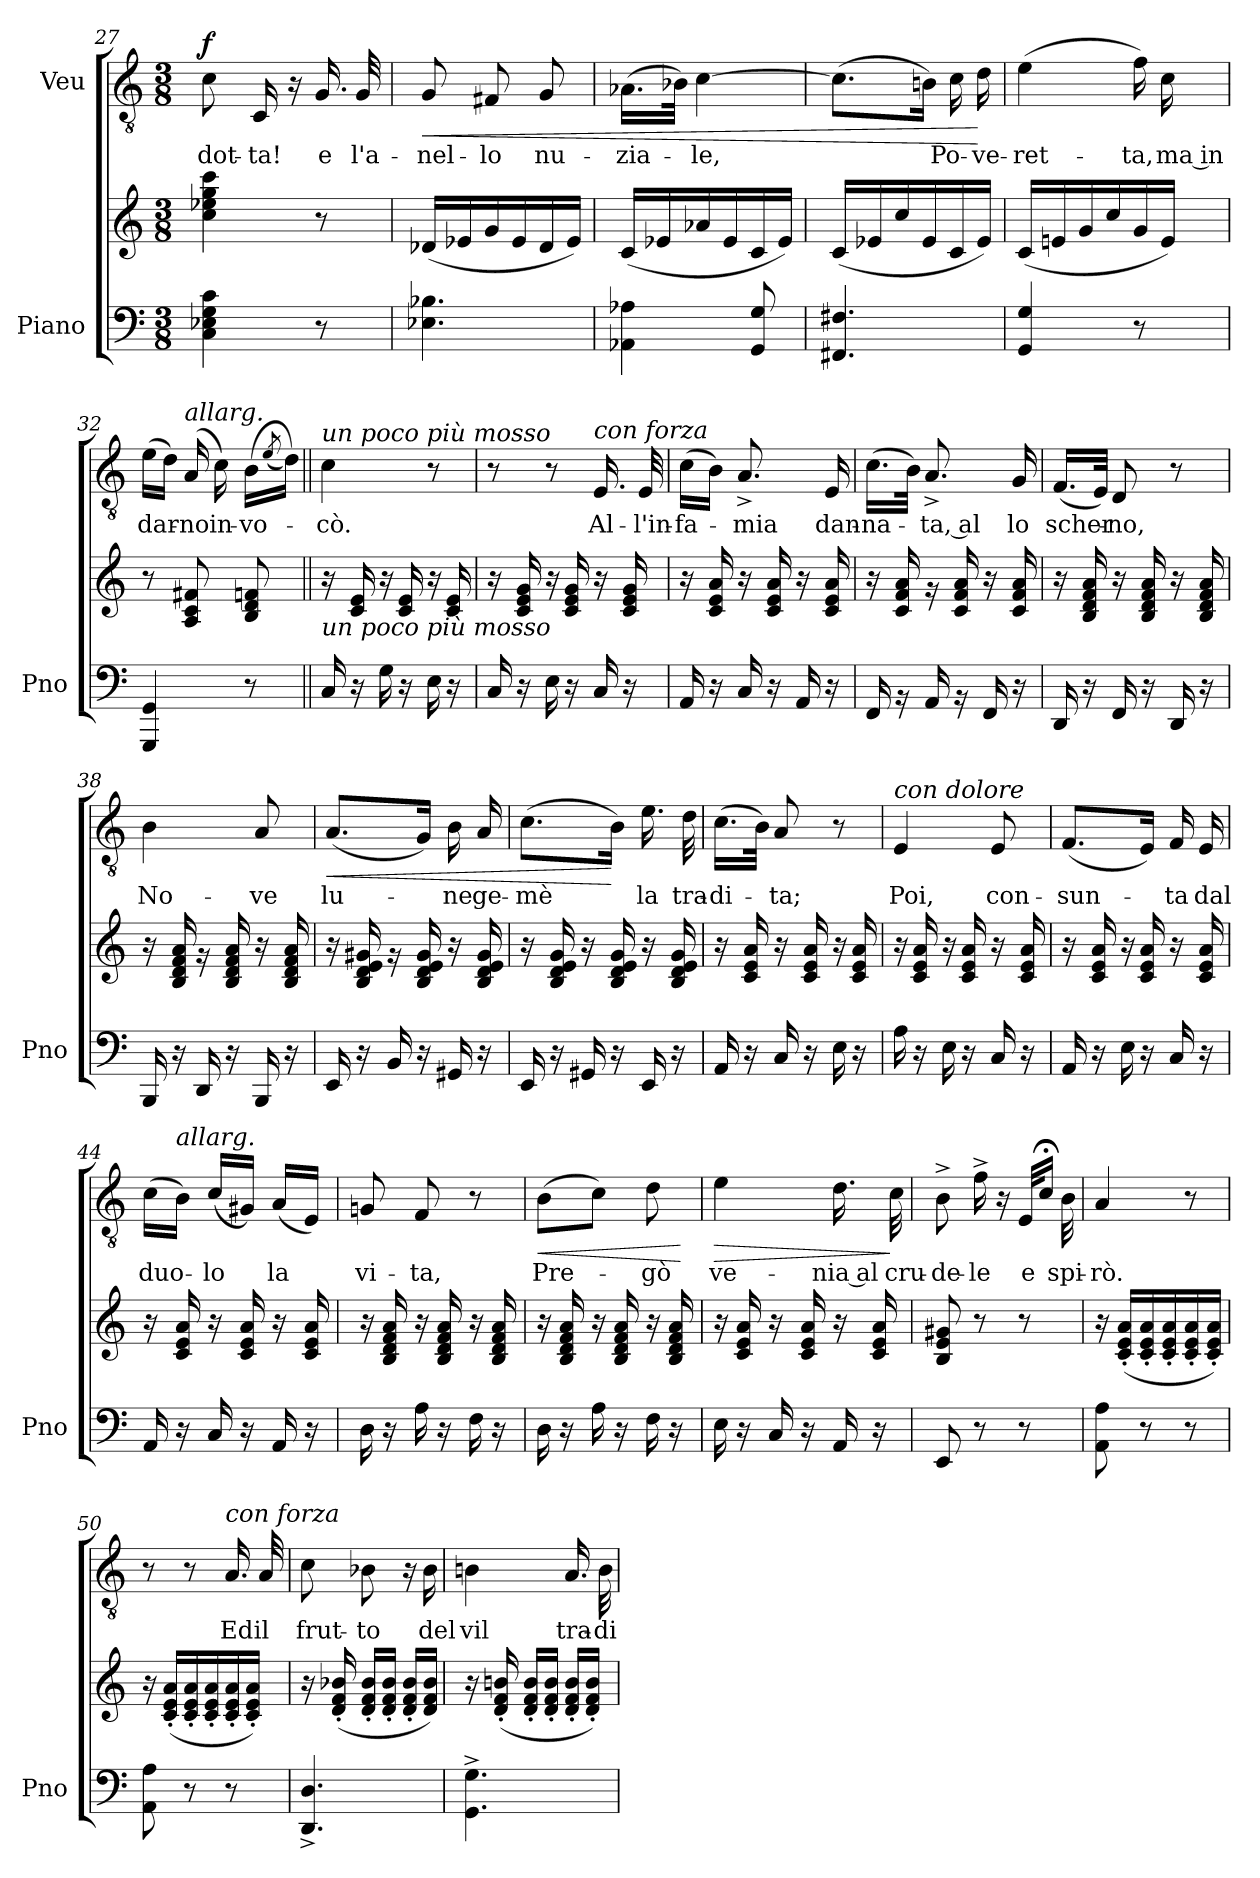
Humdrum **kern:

**kern	**kern	**kern	**text	**dynam
*part2	*part2	*part1	*part1	*part1
*staff3	*staff2	*staff1	*staff1	*staff1
*I"Piano	*	*I"Veu	*	*
*I'Pno	*	*	*	*
!!LO:PB:g=z
*clefF4	*clefG2	*clefGv2	*	*
*k[]	*k[]	*k[]	*	*
*M3/8	*M3/8	*M3/8	*	*
=27	=27	=27	=27	=27
!	!	!	!	!LO:DY:a
4C\ 4E-X\ 4G\ 4c\	4cc\ 4ee-X\ 4gg\ 4ccc\	8c\	-dot-	f
.	.	16C/	-ta!	.
.	.	16r	.	.
8r	8r	16.G/	e	.
.	.	32G/	l'a-	.
=28	=28	=28	=28	=28
!	!	!	!	!LO:HP:b
4.E-X\ 4.B-X\	(16d-X/LL	8G/	-nel-	<
.	16e-X/	.	.	.
.	16g/	8F#X/	-lo	.
.	16e-/	.	.	.
.	16d-/	8G/	nu-	.
.	16e-/JJ)	.	.	.
=29	=29	=29	=29	=29
4AA-X\ 4A-X\	(16c/LL	(>16.A-X\LL	-zia-	.
.	16e-X/	.	.	.
.	.	32B-X\JJk)	.	.
.	16a-X/	[4c\	-le,	.
.	16e-/	.	.	.
8GG/ 8G/	16c/	.	.	.
.	16e-/JJ)	.	.	.
=30	=30	=30	=30	=30
4.FF#X/ 4.F#X/	(16c/LL	(>8.c\L]	.	.
.	16e-X/	.	.	.
.	16cc/	.	.	.
.	16e-/	16Bn\Jk)	.	.
.	16c/	16c\	Po-	.
.	16e-/JJ)	16d\	-ve-	[
=31	=31	=31	=31	=31
4GG/ 4G/	(16c/LL	(>4e\	-ret-	.
.	16en/	.	.	.
.	16g/	.	.	.
.	16cc/	.	.	.
8r	16g/	16f\)	-ta,	.
.	16e/JJ)	16c\	ma in	.
!!LO:LB:g=z
=32	=32	=32	=32	=32
*	*	*MM40	*	*
4GGG/ 4GG/	8r	(>16e\LL	-dar-	.
.	.	16d\JJ)	.	.
!	!	!LO:TX:a:i:t=allarg.	!	!
.	8A/ 8c/ 8f#X/	(>16A/	-no	.
.	.	16c\)	in-	.
8r	8B/ 8d/ 8fn/	(>16B\LL	-vo-	.
.	.	(8qe/	.	.
.	.	16d\JJ))	.	.
=33||	=33||	=33||	=33||	=33||
!	!	!LO:TX:a:i:t=un poco più mosso	!	!
!	!LO:TX:b:i:t=un poco più mosso	!	!	!
16C/	16r	4c\	-cò.	.
16r	16c/ 16e/	.	.	.
16G\	16r	.	.	.
16r	16c/ 16e/	.	.	.
16E\	16r	8r	.	.
16r	16c/ 16e/	.	.	.
=34	=34	=34	=34	=34
16C/	16r	8r	.	.
16r	16c/ 16e/ 16g/	.	.	.
16E\	16r	8r	.	.
16r	16c/ 16e/ 16g/	.	.	.
*	*	*MM42	*	*
!	!	!LO:TX:a:i:t=con forza	!	!
16C/	16r	16.E/	Al-	.
16r	16c/ 16e/ 16g/	.	.	.
.	.	32E/	-l'in-	.
=35	=35	=35	=35	=35
16AA/	16r	(>16c\LL	-fa-	.
16r	16c/ 16e/ 16a/	16B\JJ)	.	.
16C/	16r	8.A^/	-mia	.
16r	16c/ 16e/ 16a/	.	.	.
16AA/	16r	.	.	.
16r	16c/ 16e/ 16a/	16E/	dan-	.
=36	=36	=36	=36	=36
16FF/	16r	(>16.c\LL	-na-	.
16rBB	16c/ 16f/ 16a/	.	.	.
.	.	32B\JJk)	.	.
16AA/	16rg	8.A^/	ta, al	.
16rBB	16c/ 16f/ 16a/	.	.	.
16FF/	16r	.	.	.
16r	16c/ 16f/ 16a/	16G/	-lo	.
!!LO:LB:g=z
=37	=37	=37	=37	=37
16DD/	16r	(16.F/LL	scher-	.
16r	16B/ 16d/ 16f/ 16a/	.	.	.
.	.	32E/JJk)	.	.
16FF/	16r	8D/	-no,	.
16r	16B/ 16d/ 16f/ 16a/	.	.	.
16DD/	16r	8r	.	.
16r	16B/ 16d/ 16f/ 16a/	.	.	.
=38	=38	=38	=38	=38
16BBB/	16r	4B\	No-	.
16r	16B/ 16d/ 16f/ 16a/	.	.	.
16DD/	16rg	.	.	.
16r	16B/ 16d/ 16f/ 16a/	.	.	.
16BBB/	16r	8A/	-ve	.
16r	16B/ 16d/ 16f/ 16a/	.	.	.
=39	=39	=39	=39	=39
!	!	!	!	!LO:HP:b
16EE/	16r	(8.A/L	lu-	<
16r	16B/ 16d/ 16e/ 16g#X/	.	.	.
16BB/	16rg	.	.	.
16r	16B/ 16d/ 16e/ 16g#/	16G/Jk)	.	.
16GG#X/	16r	16B\	-ne	.
16r	16B/ 16d/ 16e/ 16g#/	16A/	ge-	.
=40	=40	=40	=40	=40
16EE/	16r	(>8.c\L	-mè	.
16r	16B/ 16d/ 16e/ 16g/	.	.	.
16GG#X/	16r	.	.	.
16r	16B/ 16d/ 16e/ 16g/	16B\Jk)	.	[
16EE/	16r	16.e\	la	.
16r	16B/ 16d/ 16e/ 16g/	.	.	.
.	.	32d\	tra-	.
=41	=41	=41	=41	=41
16AA/	16r	(>16.c\LL	-di-	.
16r	16c/ 16e/ 16a/	.	.	.
.	.	32B\JJk)	.	.
16C/	16r	8A/	-ta;	.
16r	16c/ 16e/ 16a/	.	.	.
16E\	16r	8r	.	.
16r	16c/ 16e/ 16a/	.	.	.
!!LO:LB:g=z
=42	=42	=42	=42	=42
!	!	!LO:TX:a:i:t=con dolore	!	!
16A\	16r	4E/	Poi,	.
16r	16c/ 16e/ 16a/	.	.	.
16E\	16r	.	.	.
16r	16c/ 16e/ 16a/	.	.	.
16C/	16r	8E/	con-	.
16r	16c/ 16e/ 16a/	.	.	.
=43	=43	=43	=43	=43
16AA/	16r	(8.F/L	-sun-	.
16r	16c/ 16e/ 16a/	.	.	.
16E\	16r	.	.	.
16r	16c/ 16e/ 16a/	16E/Jk)	.	.
16C/	16r	16F/	-ta	.
16r	16c/ 16e/ 16a/	16E/	dal	.
=44	=44	=44	=44	=44
*	*	*MM40	*	*
16AA/	16r	(>16c\LL	duo-	.
!	!	!LO:TX:a:i:t=allarg.	!	!
16r	16c/ 16e/ 16a/	16B\JJ)	.	.
16C/	16r	(16c/LL	-lo	.
16r	16c/ 16e/ 16a/	16G#X/JJ)	.	.
16AA/	16r	(16A/LL	la	.
16r	16c/ 16e/ 16a/	16E/JJ)	.	.
=45	=45	=45	=45	=45
16D\	16r	8Gn/	vi-	.
16r	16B/ 16d/ 16f/ 16a/	.	.	.
16A\	16r	8F/	-ta,	.
16r	16B/ 16d/ 16f/ 16a/	.	.	.
16F\	16r	8r	.	.
16r	16B/ 16d/ 16f/ 16a/	.	.	.
=46	=46	=46	=46	=46
!	!	!	!	!LO:HP:b
16D\	16r	(>8B\L	Pre-	<
16r	16B/ 16d/ 16f/ 16a/	.	.	.
16A\	16r	8c\J)	.	.
16r	16B/ 16d/ 16f/ 16a/	.	.	.
16F\	16r	8d\	-gò	.
16r	16B/ 16d/ 16f/ 16a/	.	.	.
.	.	.	.	[
!!LO:LB:g=z
=47	=47	=47	=47	=47
!	!	!	!	!LO:HP:b
16E\	16r	4e\	ve-	>
16r	16c/ 16e/ 16a/	.	.	.
16C/	16r	.	.	.
16r	16c/ 16e/ 16a/	.	.	.
16AA/	16r	16.d\	nia al	.
16r	16c/ 16e/ 16a/	.	.	.
.	.	32c\	cru-	]
=48	=48	=48	=48	=48
8EE/	8B/ 8e/ 8g#X/	8B^\	-de-	.
8r	8r	16f^\	-le	.
.	.	16r	.	.
8r	8r	32E/KLL	e	.
.	.	16c;</JJ	.	.
.	.	32B\	spi-	.
=49	=49	=49	=49	=49
8AA\ 8A\	16r	4A/	-rò.	.
.	(16c/' 16e/' 16a/'LL	.	.	.
8r	16c/' 16e/' 16a/'	.	.	.
.	16c/' 16e/' 16a/'	.	.	.
8r	16c/' 16e/' 16a/'	8r	.	.
.	16c/' 16e/' 16a/'JJ)	.	.	.
=50	=50	=50	=50	=50
8AA\ 8A\	16r	8r	.	.
.	(16c/' 16e/' 16a/'LL	.	.	.
8r	16c/' 16e/' 16a/'	8r	.	.
.	16c/' 16e/' 16a/'	.	.	.
!	!	!LO:TX:a:i:t=con forza	!	!
8r	16c/' 16e/' 16a/'	16.A/	Ed	.
.	16c/' 16e/' 16a/'JJ)	.	.	.
.	.	32A/	il	.
=51	=51	=51	=51	=51
4.DD/^ 4.D/^	16r	8c\	frut-	.
.	(16d/' 16f/' 16b-X/'	.	.	.
.	16d/' 16f/' 16b-/'LL	8B-X\	-to	.
.	16d/' 16f/' 16b-/'JJ	.	.	.
.	16d/' 16f/' 16b-/'LL	16r	.	.
.	16d/ 16f/ 16b-/JJ)	16B-\	del	.
=52	=52	=52	=52	=52
4.GG\^ 4.G\^	16r	4Bn\	vil	.
.	(16d/' 16f/' 16bn/'	.	.	.
.	16d/' 16f/' 16b/'LL	.	.	.
.	16d/' 16f/' 16b/'JJ	.	.	.
.	16d/' 16f/' 16b/'LL	16.A/	tra-	.
.	16d/' 16f/' 16b/'JJ)	.	.	.
.	.	32B\	-di-	.
=	=	=	=	=
*-	*-	*-	*-	*-
